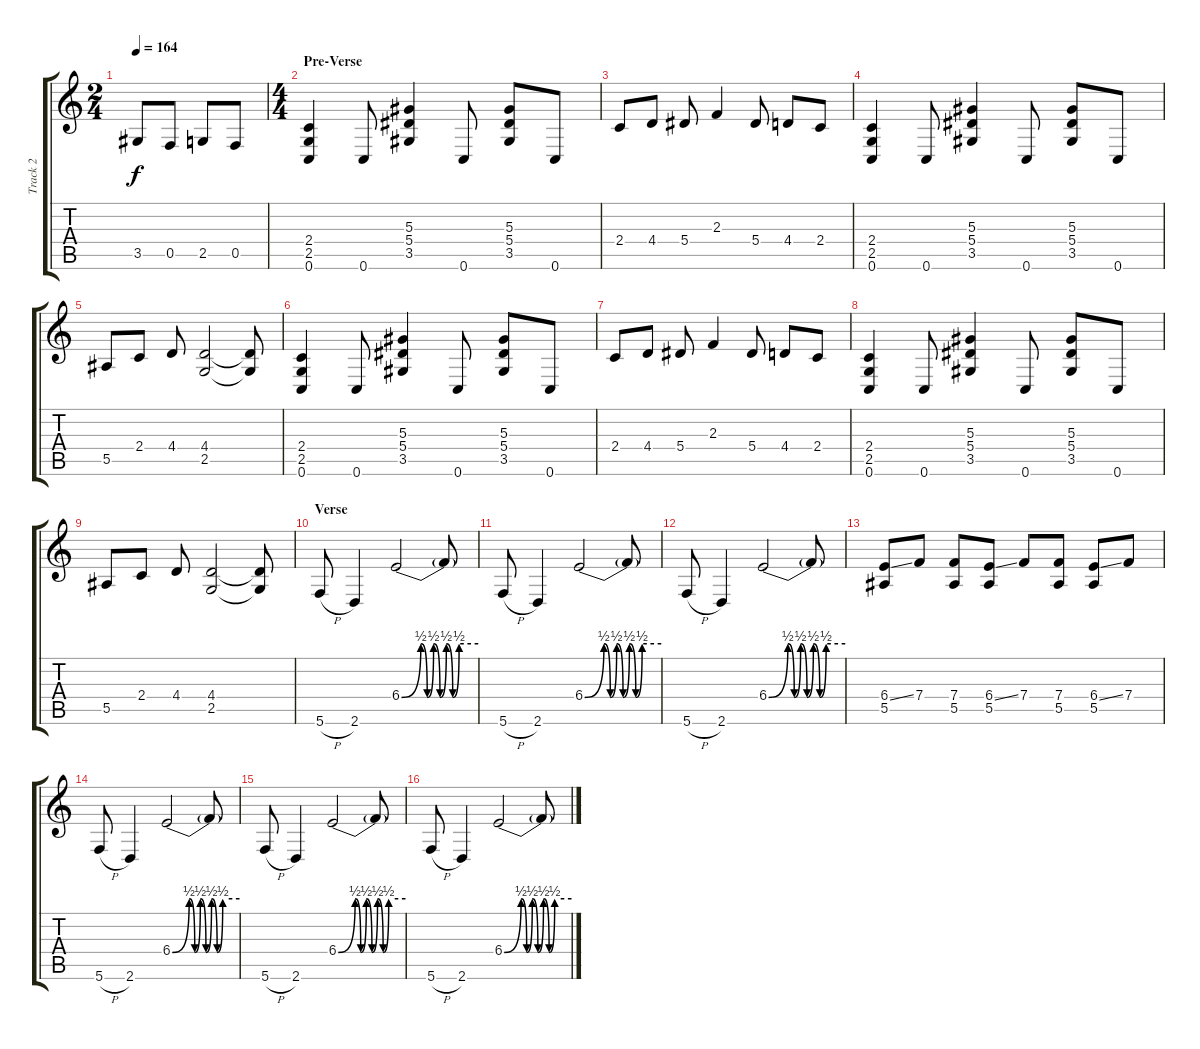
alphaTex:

\track ("Track 2" "Track 2") {instrument overdrivenguitar}
\staff {score tabs}
\tuning (C4 G3 Eb3 Bb2 F2 C2) {hide}
\ts (2 4)
\tempo 164
\clef g2
\ks c
3.5.8{dy f} 0.5.8 2.5.8 0.5.8 |
\ts (4 4)
\section ("" "Pre-Verse")
(2.4 2.5 0.6).4 0.6.8 (5.3 5.4 3.5).4 0.6.8 (5.3 5.4 3.5).8 0.6.8 |
2.4.8 4.4.8 5.4.8 2.3.4 5.4.8 4.4.8 2.4.8 |
(2.4 2.5 0.6).4 0.6.8 (5.3 5.4 3.5).4 0.6.8 (5.3 5.4 3.5).8 0.6.8 |
5.5.8 2.4.8 4.4.8 (4.4 2.5).2 (4.4{t} 2.5{t}).8 |
(2.4 2.5 0.6).4 0.6.8 (5.3 5.4 3.5).4 0.6.8 (5.3 5.4 3.5).8 0.6.8 |
2.4.8 4.4.8 5.4.8 2.3.4 5.4.8 4.4.8 2.4.8 |
(2.4 2.5 0.6).4 0.6.8 (5.3 5.4 3.5).4 0.6.8 (5.3 5.4 3.5).8 0.6.8 |
5.5.8 2.4.8 4.4.8 (4.4 2.5).2 (4.4{t} 2.5{t}).8 |
\section ("" "Verse")
5.6{h}.8 2.6.4 6.4{be (custom 0 0 15 2 20 0 25 2 30 0 35 2 40 0 45 2 60 2)}.2 6.4{t}.8 |
5.6{h}.8 2.6.4 6.4{be (custom 0 0 15 2 20 0 25 2 30 0 35 2 40 0 45 2 60 2)}.2 6.4{t}.8 |
5.6{h}.8 2.6.4 6.4{be (custom 0 0 15 2 20 0 25 2 30 0 35 2 40 0 45 2 60 2)}.2 6.4{t}.8 |
(6.4{ss} 5.5).8 7.4.8 (7.4 5.5).8 (6.4{ss} 5.5).8 7.4.8 (7.4 5.5).8 (6.4{ss} 5.5).8 7.4.8 |
5.6{h}.8 2.6.4 6.4{be (custom 0 0 15 2 20 0 25 2 30 0 35 2 40 0 45 2 60 2)}.2 6.4{t}.8 |
5.6{h}.8 2.6.4 6.4{be (custom 0 0 15 2 20 0 25 2 30 0 35 2 40 0 45 2 60 2)}.2 6.4{t}.8 |
5.6{h}.8 2.6.4 6.4{be (custom 0 0 15 2 20 0 25 2 30 0 35 2 40 0 45 2 60 2)}.2 6.4{t}.8
